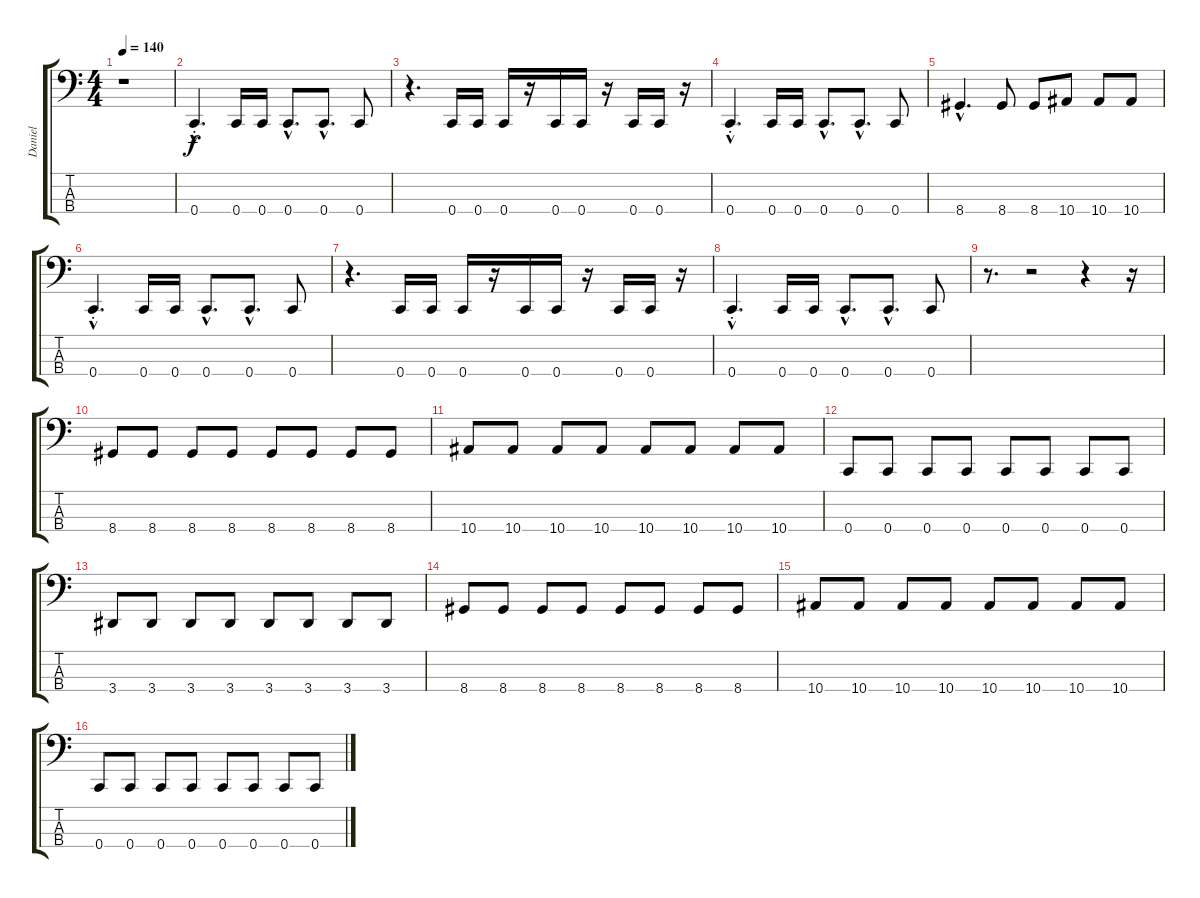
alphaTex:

\track ("Daniel" "Daniel") {instrument electricbasspick}
\staff {score tabs}
\tuning (F2 C2 G1 C1) {hide}
\ts (4 4)
\tempo 140
\clef f4
\ks c
r.1{dy f} |
0.4{hac st}.4{d} 0.4.16 0.4.16 0.4{hac}.8{d} 0.4{hac}.8{d} 0.4.8 |
r.4{d} 0.4.16 0.4.16 0.4.16 r.16 0.4.16 0.4.16 r.16 0.4.16 0.4.16 r.16 |
0.4{hac st}.4{d} 0.4.16 0.4.16 0.4{hac}.8{d} 0.4{hac}.8{d} 0.4.8 |
8.4{hac}.4{d} 8.4.8 8.4.8 10.4.8 10.4.8 10.4.8 |
0.4{hac st}.4{d} 0.4.16 0.4.16 0.4{hac}.8{d} 0.4{hac}.8{d} 0.4.8 |
r.4{d} 0.4.16 0.4.16 0.4.16 r.16 0.4.16 0.4.16 r.16 0.4.16 0.4.16 r.16 |
0.4{hac st}.4{d} 0.4.16 0.4.16 0.4{hac}.8{d} 0.4{hac}.8{d} 0.4.8 |
r.8{d} r.2 r.4 r.16 |
8.4.8 8.4.8 8.4.8 8.4.8 8.4.8 8.4.8 8.4.8 8.4.8 |
10.4.8 10.4.8 10.4.8 10.4.8 10.4.8 10.4.8 10.4.8 10.4.8 |
0.4.8 0.4.8 0.4.8 0.4.8 0.4.8 0.4.8 0.4.8 0.4.8 |
3.4.8 3.4.8 3.4.8 3.4.8 3.4.8 3.4.8 3.4.8 3.4.8 |
8.4.8 8.4.8 8.4.8 8.4.8 8.4.8 8.4.8 8.4.8 8.4.8 |
10.4.8 10.4.8 10.4.8 10.4.8 10.4.8 10.4.8 10.4.8 10.4.8 |
0.4.8 0.4.8 0.4.8 0.4.8 0.4.8 0.4.8 0.4.8 0.4.8
